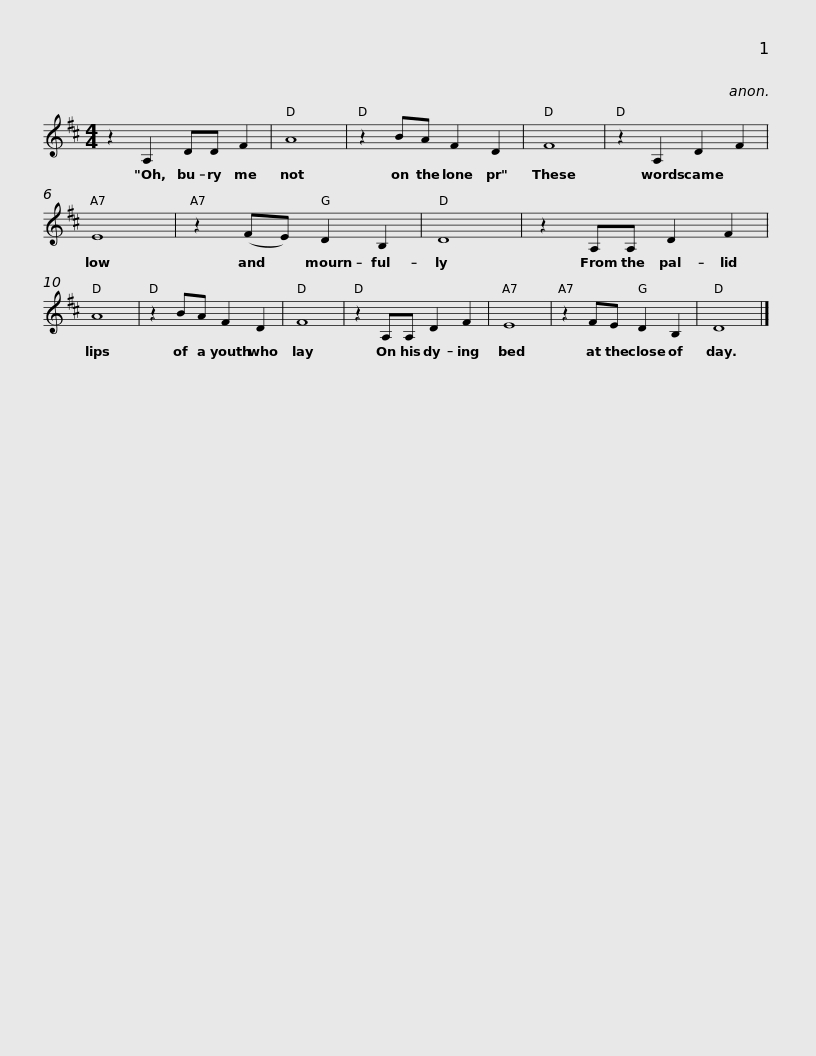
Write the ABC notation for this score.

X:1
L:1/8
M:4/4
I:linebreak $
K:D
V:1 treble
V:1
 z2 A,2 DD F2 | A8 | z2 BA F2 D2 | F8 | z2 A,2 D2 F2 | %5
 E8 | z2 (FE) D2 B,2 |$ D8 | z2 A,A, D2 F2 | A8 | %10
 z2 BA F2 D2 | F8 | z2 A,A, D2 F2 | E8 | z2 FE D2 B,2 |$ %15
 D8 |] %16
